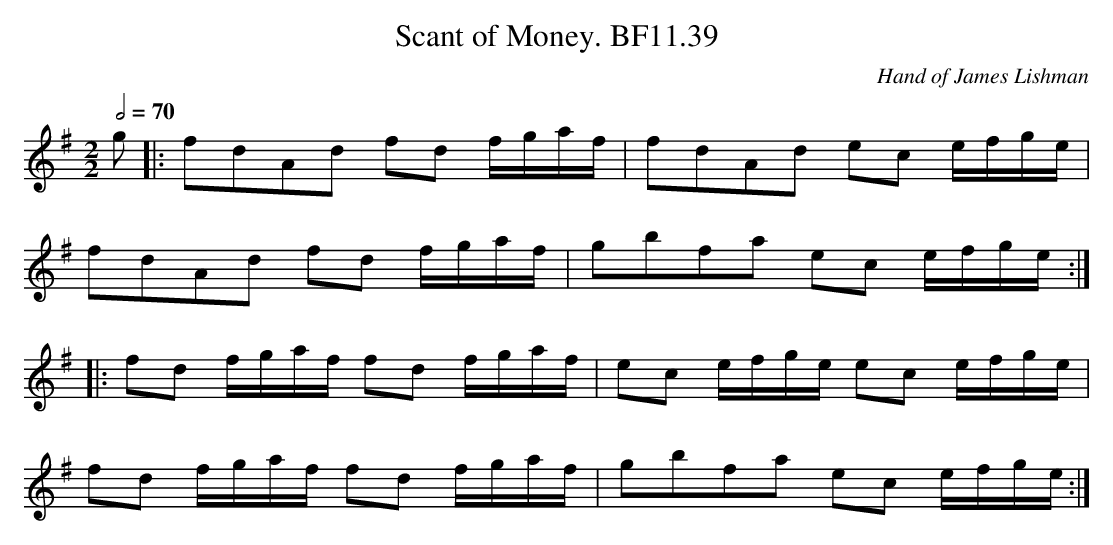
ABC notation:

X:1
T:Scant of Money. BF11.39
M:2/2
L:1/8
Q:1/2=70
C:Hand of James Lishman
K:E minor
g|:fdAd fd f/g/a/f/|fdAd ec e/f/g/e/|
fdAd fd f/g/a/f/|gbfa ec e/f/g/e/:|
|:fd f/g/a/f/ fd f/g/a/f/| ec e/f/g/e/ ec e/f/g/e/|
fd f/g/a/f/ fd f/g/a/f/|gbfa ec e/f/g/e/:|
